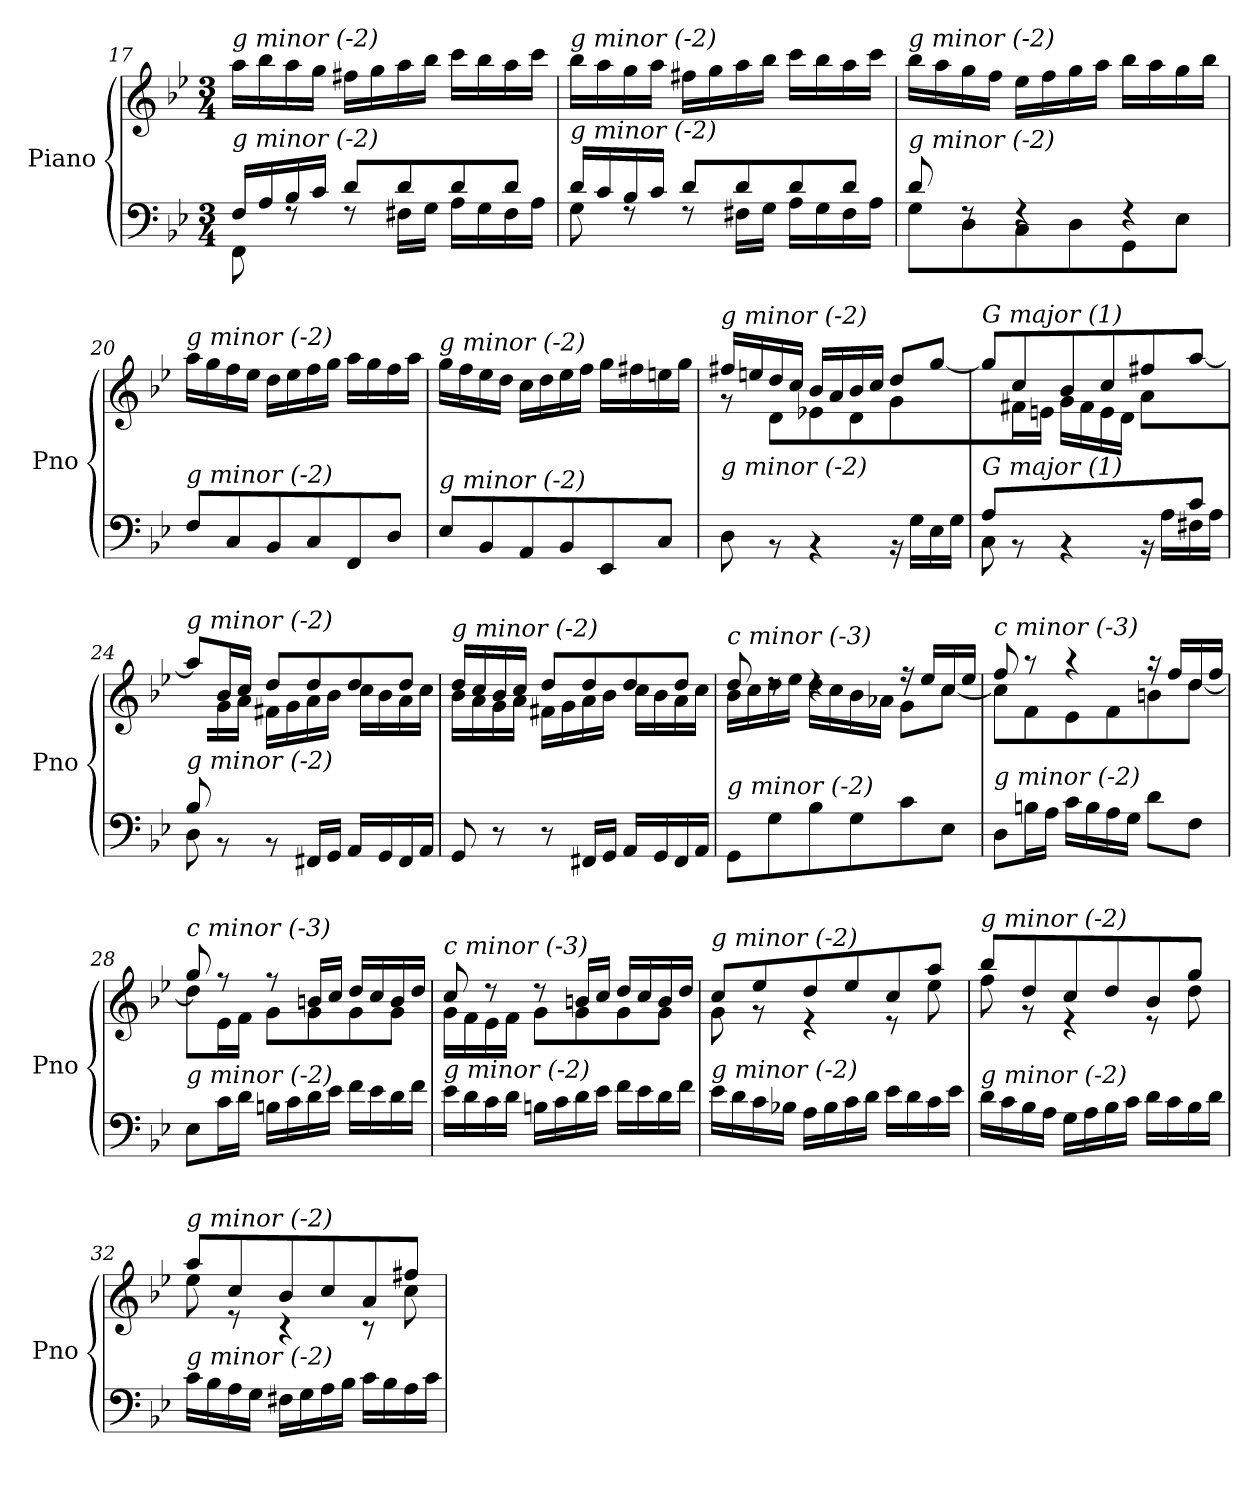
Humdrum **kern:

**kern	**kern
*part1	*part1
*staff2	*staff1
*I"Piano	*
*I'Pno	*
!!LO:LB:g=z
*clefF4	*clefG2
*k[b-e-]	*k[b-e-]
*M3/4	*M3/4
=17	=17
*^	*
!	!	!LO:TX:i:t=g minor (-2)
!LO:TX:i:t=g minor (-2)	!	!
16F/LL	8FF\	16aa\LL
16A/	.	16bb-\
16B-/	8rF	16aa\
16c/JJ	.	16gg\JJ
8d/L	8rF	16ff#X\LL
.	.	16gg\
8d/	16F#X\LL	16aa\
.	16G\JJ	16bb-\JJ
8d/	16A\LL	16ccc\LL
.	16G\	16bb-\
8d/J	16F#\	16aa\
.	16A\JJ	16ccc\JJ
=18	=18	=18
!	!	!LO:TX:i:t=g minor (-2)
!LO:TX:i:t=g minor (-2)	!	!
16d/LL	8G\	16bb-\LL
16c/	.	16aa\
16B-/	8rF	16gg\
16c/JJ	.	16aa\JJ
8d/L	8rF	16ff#X\LL
.	.	16gg\
8d/	16F#X\LL	16aa\
.	16G\JJ	16bb-\JJ
8d/	16A\LL	16ccc\LL
.	16G\	16bb-\
8d/J	16F#\	16aa\
.	16A\JJ	16ccc\JJ
=19	=19	=19
!	!	!LO:TX:i:t=g minor (-2)
!LO:TX:i:t=g minor (-2)	!	!
8d/	8G\L	16bb-\LL
.	.	16aa\
8rF	8D\	16gg\
.	.	16ff\JJ
4rF	8C\	16ee-\LL
.	.	16ff\
.	8D\	16gg\
.	.	16aa\JJ
4rF	8GG\	16bb-\LL
.	.	16aa\
.	8E-\J	16gg\
.	.	16bb-\JJ
*v	*v	*
!!LO:PB:g=z
=20	=20
!	!LO:TX:i:t=g minor (-2)
!LO:TX:i:t=g minor (-2)	!
8F/L	16aa\LL
.	16gg\
8C/	16ff\
.	16ee-\JJ
8BB-/	16dd\LL
.	16ee-\
8C/	16ff\
.	16gg\JJ
8FF/	16aa\LL
.	16gg\
8D/J	16ff\
.	16aa\JJ
!!LO:LB:g=z
=21	=21
!	!LO:TX:i:t=g minor (-2)
!LO:TX:i:t=g minor (-2)	!
8E-/L	16gg\LL
.	16ff\
8BB-/	16ee-\
.	16dd\JJ
8AA/	16cc\LL
.	16dd\
8BB-/	16ee-\
.	16ff\JJ
8EE-/	16gg\LL
.	16ff#X\
8C/J	16een\
.	16gg\JJ
=22	=22
*^	*^
!	!	!LO:TX:i:t=g minor (-2)	!
!LO:TX:i:t=g minor (-2)	!	!	!
2ryy	8D\	16ff#X/LL	8rg
.	.	16een/	.
.	8rBB	16dd/	8d\L
.	.	16cc/JJ	.
.	4rBB	16b-/LL	8e-X\
.	.	16a/	.
.	.	16b-/	8d\
.	.	16cc/JJ	.
8ryy	16rBB	8dd/L	8g\
.	16G\LL	.	.
8B-/J	16E-\	[8gg/J	8ryy
.	16G\JJ	.	.
=23	=23	=23	=23
!	!	!LO:TX:i:t=G major (1)	!
!LO:TX:i:t=G major (1)	!	!	!
8A/L	8C\	8gg/L]	8ryy
2ryy	8rBB	8cc/	16f#X\L
.	.	.	16en\JJ
.	4rBB	8b-/	16g\LL
.	.	.	16f#\
.	.	8cc/	16e\
.	.	.	16d\JJ
.	16rBB	8ff#X/	8a\L
.	16A\LL	.	.
8c/J	16F#X\	[8aa/J	8ryy
.	16A\JJ	.	.
!!LO:LB:g=z	!!
=24	=24	=24	=24
!	!	!LO:TX:i:t=g minor (-2)	!
!LO:TX:i:t=g minor (-2)	!	!	!
8B-/L	8D\	8aa/L]	8ryy
2ryy	8rBB	16b-/L	16g\L
.	.	16cc/JJ	16a\JJ
.	8rBB	8dd/L	16f#X\LL
.	.	.	16g\
.	16FF#X/LL	8dd/	16a\
.	16GG/JJ	.	16b-\JJ
.	16AA/LL	8dd/	16cc\LL
.	16GG/	.	16b-\
8ryy	16FF#/	8dd/J	16a\
.	16AA/JJ	.	16cc\JJ
!!LO:LB:g=z	!!
=25	=25	=25	=25
!	!	!LO:TX:i:t=g minor (-2)	!
!LO:TX:i:t=G major (1)	!	!	!
*v	*v	*	*
8GG/	16dd/LL	16b-\LL
.	16cc/	16a\
8r	16b-/	16g\
.	16cc/JJ	16a\JJ
8r	8dd/L	16f#X\LL
.	.	16g\
16FF#X/LL	8dd/	16a\
16GG/JJ	.	16b-\JJ
16AA/LL	8dd/	16cc\LL
16GG/	.	16b-\
16FF#/	8dd/J	16a\
16AA/JJ	.	16cc\JJ
=26	=26	=26
!	!LO:TX:i:t=c minor (-3)	!
!LO:TX:i:t=g minor (-2)	!	!
8GG\L	8dd/	16b-\LL
.	.	16cc\
8G\	8rdd	16dd\
.	.	16ee-\JJ
8B-\	4rdd	16dd\LL
.	.	16cc\
8G\	.	16b-\
.	.	16a-X\JJ
8c\	16r	8g\L
.	16ee-/LL	.
8E-\J	16cc/	[8cc\J
.	16ee-/JJ	.
=27	=27	=27
!	!LO:TX:i:t=c minor (-3)	!
!LO:TX:i:t=g minor (-2)	!	!
8D\L	8ff/	8cc\L]
16Bn\L	8r	8f\
16A\JJ	.	.
16c\LL	4r	8e-\
16B\	.	.
16A\	.	8f\
16G\JJ	.	.
8d\L	16r	8bn\
.	16ff/LL	.
8F\J	16dd/	[8dd\J
.	16ff/JJ	.
!!LO:LB:g=z	!!
=28	=28	=28
!	!LO:TX:i:t=c minor (-3)	!
!LO:TX:i:t=g minor (-2)	!	!
8E-\L	8gg/	8dd\L]
16c\L	8r	16e-\L
16d\JJ	.	16f\JJ
16Bn\LL	8r	8g\L
16c\	.	.
16d\	16bn/LL	8g\
16e-\JJ	16cc/JJ	.
16f\LL	16dd/LL	8g\
16e-\	16cc/	.
16d\	16b/	8g\J
16f\JJ	16dd/JJ	.
!!LO:LB:g=z	!!
=29	=29	=29
!	!LO:TX:i:t=c minor (-3)	!
!LO:TX:i:t=g minor (-2)	!	!
16e-\LL	8cc/	16g\LL
16d\	.	16f\
16c\	8r	16e-\
16d\JJ	.	16f\JJ
16Bn\LL	8r	8g\L
16c\	.	.
16d\	16bn/LL	8g\
16e-\JJ	16cc/JJ	.
16f\LL	16dd/LL	8g\
16e-\	16cc/	.
16d\	16b/	8g\J
16f\JJ	16dd/JJ	.
=30	=30	=30
!	!LO:TX:i:t=g minor (-2)	!
!LO:TX:i:t=g minor (-2)	!	!
16e-\LL	8cc/L	8g\
16d\	.	.
16c\	8ee-/	8r
16B-X\JJ	.	.
16A\LL	8dd/	4r
16B-\	.	.
16c\	8ee-/	.
16d\JJ	.	.
16e-\LL	8cc/	8r
16d\	.	.
16c\	8aa/J	8ee-\
16e-\JJ	.	.
=31	=31	=31
!	!LO:TX:i:t=g minor (-2)	!
!LO:TX:i:t=g minor (-2)	!	!
16d\LL	8bb-/L	8ff\
16c\	.	.
16B-\	8dd/	8r
16A\JJ	.	.
16G\LL	8cc/	4r
16A\	.	.
16B-\	8dd/	.
16c\JJ	.	.
16d\LL	8b-/	8r
16c\	.	.
16B-\	8gg/J	8dd\
16d\JJ	.	.
!!LO:PB:g=z	!!
=32	=32	=32
!	!LO:TX:i:t=g minor (-2)	!
!LO:TX:i:t=g minor (-2)	!	!
16c\LL	8aa/L	8ee-\
16B-\	.	.
16A\	8cc/	8r
16G\JJ	.	.
16F#X\LL	8b-/	4r
16G\	.	.
16A\	8cc/	.
16B-\JJ	.	.
16c\LL	8a/	8r
16B-\	.	.
16A\	8ff#X/J	8cc\
16c\JJ	.	.
*	*v	*v
=	=
*-	*-
